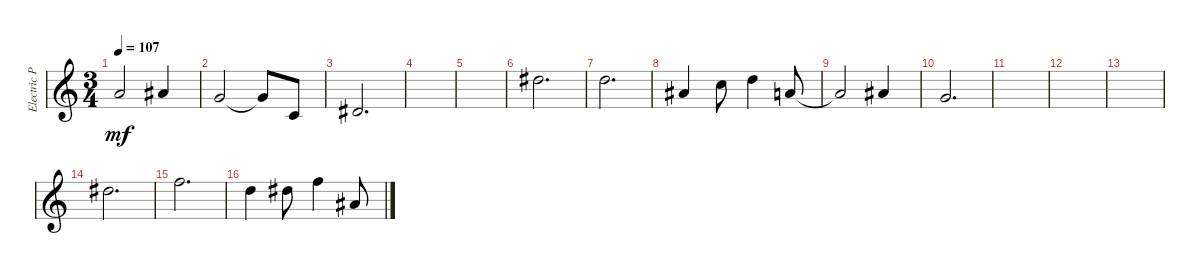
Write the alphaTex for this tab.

\track ("Electric Piano (Staff 1)" "Electric P") {instrument electricgrandpiano}
\staff {score}
\tuning (E4 B3 G3 D3 A2 E2 B1) {hide}
\ts (3 4)
\tempo 107
\clef g2
\ks c
5.1{t}.2{dy mf} 6.1.4 |
3.1.2 3.1{t}.8 1.2.8 |
4.2.2{d} |
|
|
11.1.2{d} |
10.1.2{d} |
6.1.4 8.1.8 10.1.4 5.1.8 |
5.1{t}.2 6.1.4 |
3.1.2{d} |
|
|
|
11.1.2{d} |
13.1.2{d} |
10.1.4 11.1.8 13.1.4 6.1.8
